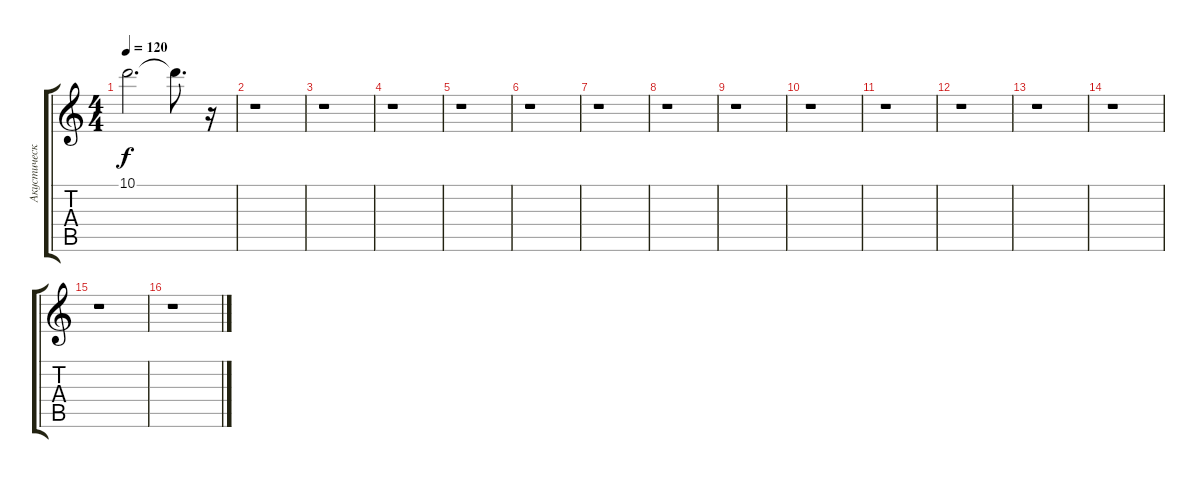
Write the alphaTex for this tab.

\track ("Акустический Гранд Роял" "Акустическ") {instrument distortionguitar}
\staff {score tabs}
\tuning (E4 B3 G3 D3 A2 E2) {hide}
\ts (4 4)
\tempo 120
\clef g2
\ks c
10.1{t}.2{d dy f} 10.1{t}.8{d} r.16 |
r.1 |
r.1 |
r.1 |
r.1 |
r.1 |
r.1 |
r.1 |
r.1 |
r.1 |
r.1 |
r.1 |
r.1 |
r.1 |
r.1 |
r.1
